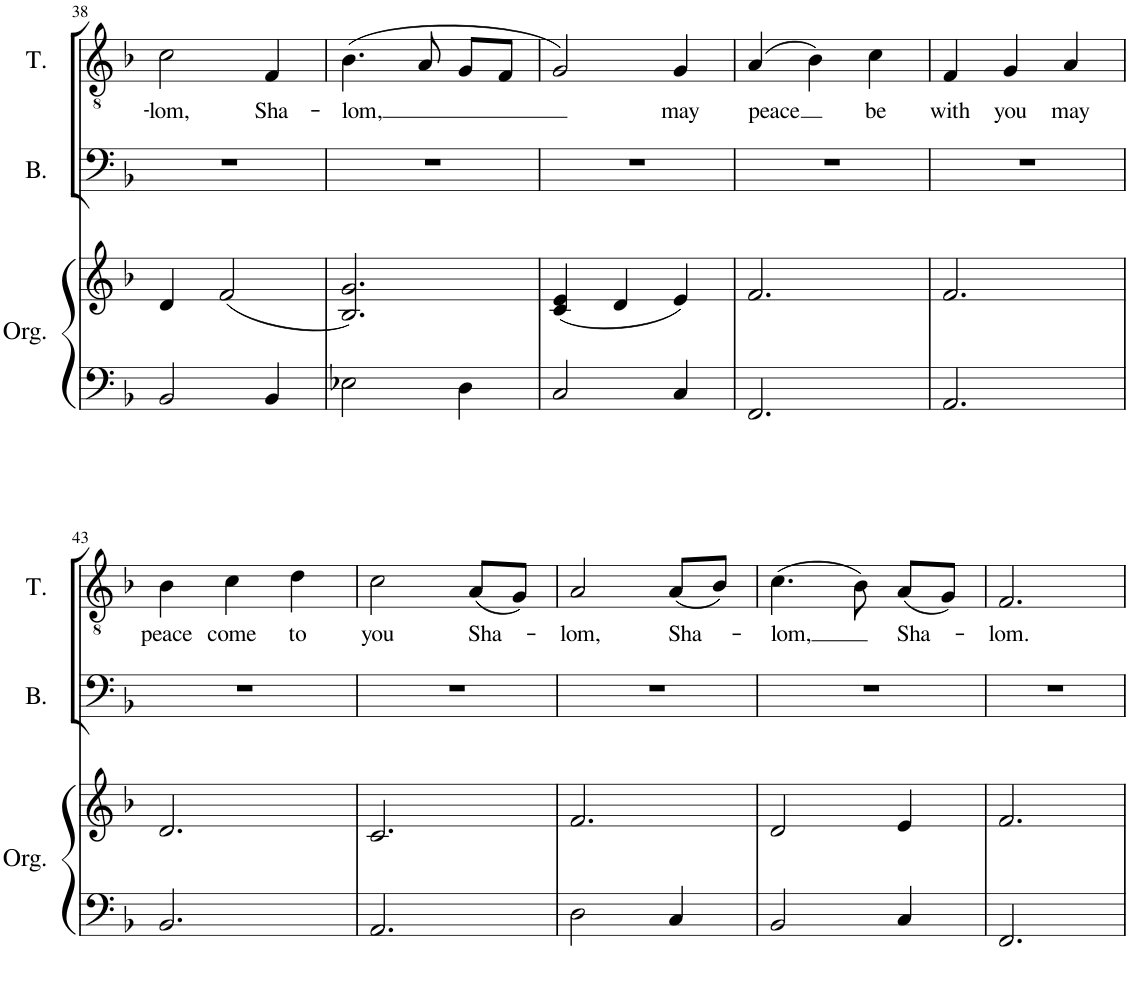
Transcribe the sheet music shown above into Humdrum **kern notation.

**kern	**kern	**kern	**kern	**text
*part3	*part3	*part2	*part1	*part1
*staff4	*staff3	*staff2	*staff1	*staff1
*I"Organ	*	*I"Bass	*I"Tenor	*
*I'Org.	*	*I'B.	*I'T.	*
!!LO:PB:g=z
*clefF4	*clefG2	*clefF4	*clefGv2	*
*k[b-]	*k[b-]	*k[b-]	*k[b-]	*
*M3/4	*M3/4	*M3/4	*M3/4	*
=38	=38	=38	=38	=38
!	!	!	!	!LO:LY:b
2BB-/	4d/	2.r	2c\	-lom,
.	(2f/	.	.	.
!	!	!	!	!LO:LY:b
4BB-/	.	.	4F/	Sha-
=39	=39	=39	=39	=39
!	!	!	!	!LO:LY:b
2E-X\	2.B-/ 2.g/)	2.r	(4.B-\	-lom,
.	.	.	8A/	.
4D\	.	.	8G/L	.
.	.	.	8F/J	.
=40	=40	=40	=40	=40
2C/	(4c/ 4e/	2.r	2G/)	.
.	4d/	.	.	.
!	!	!	!	!LO:LY:b
4C/	4e/)	.	4G/	may
=41	=41	=41	=41	=41
!	!	!	!	!LO:LY:b
2.FF/	2.f/	2.r	(4A/	peace
.	.	.	4B-\)	.
!	!	!	!	!LO:LY:b
.	.	.	4c\	be
=42	=42	=42	=42	=42
!	!	!	!	!LO:LY:b
2.AA/	2.f/	2.r	4F/	with
!	!	!	!	!LO:LY:b
.	.	.	4G/	you
!	!	!	!	!LO:LY:b
.	.	.	4A/	may
!!LO:LB:g=z
=43	=43	=43	=43	=43
!	!	!	!	!LO:LY:b
2.BB-/	2.d/	2.r	4B-\	peace
!	!	!	!	!LO:LY:b
.	.	.	4c\	come
!	!	!	!	!LO:LY:b
.	.	.	4d\	to
=44	=44	=44	=44	=44
!	!	!	!	!LO:LY:b
2.AA/	2.c/	2.r	2c\	you
!	!	!	!	!LO:LY:b
.	.	.	(8A/L	Sha-
.	.	.	8G/J)	.
=45	=45	=45	=45	=45
!	!	!	!	!LO:LY:b
2D\	2.f/	2.r	2A/	-lom,
!	!	!	!	!LO:LY:b
4C/	.	.	(8A/L	Sha-
.	.	.	8B-/J)	.
=46	=46	=46	=46	=46
!	!	!	!	!LO:LY:b
2BB-/	2d/	2.r	(4.c\	-lom,
.	.	.	8B-\)	.
!	!	!	!	!LO:LY:b
4C/	4e/	.	(8A/L	Sha-
.	.	.	8G/J)	.
=47	=47	=47	=47	=47
!	!	!	!	!LO:LY:b
2.FF/	2.f/	2.r	2.F/	-lom.
=	=	=	=	=
*-	*-	*-	*-	*-
